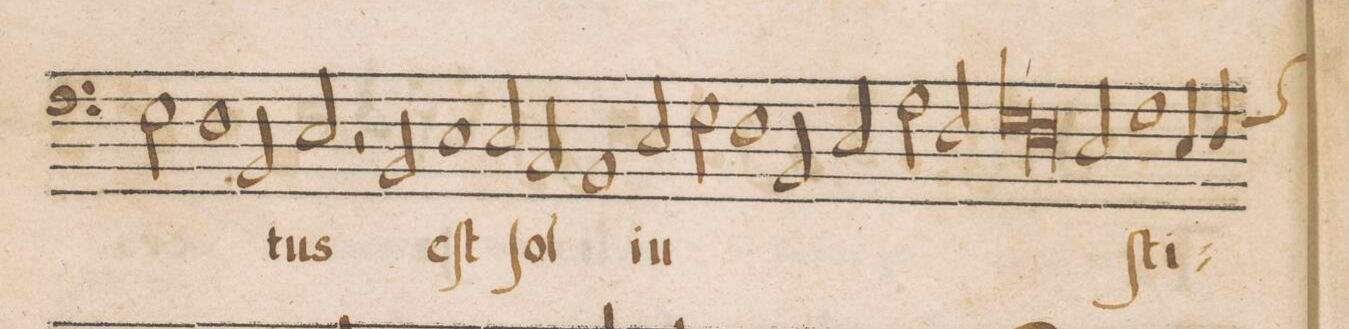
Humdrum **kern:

**kern	**text
*I"BASSVS	*
*clefF5	*
*k[]	*
*met(C|)	*
*M2/1	*
2E\	.
1D	.
=49-	=49-
2GG/	.
2C/	-tus
2r	.
2GG/	.
=50-	=50-
1C	eſt
2C/	ſol
2AA/	.
=51-	=51-
1GG	.
2C/	iu-
2E\	.
=52-	=52-
1D	.
2GG/	.
2C/	.
=53-	=53-
2F\	.
2D/	.
*lig	*
1E	.
=54-	=54-
1D	.
*Xlig	*
2C/	.
1F\	-ſti-
=55-	=55-
4C/	.
*custos:E	*
4D/	.
*-	*-
